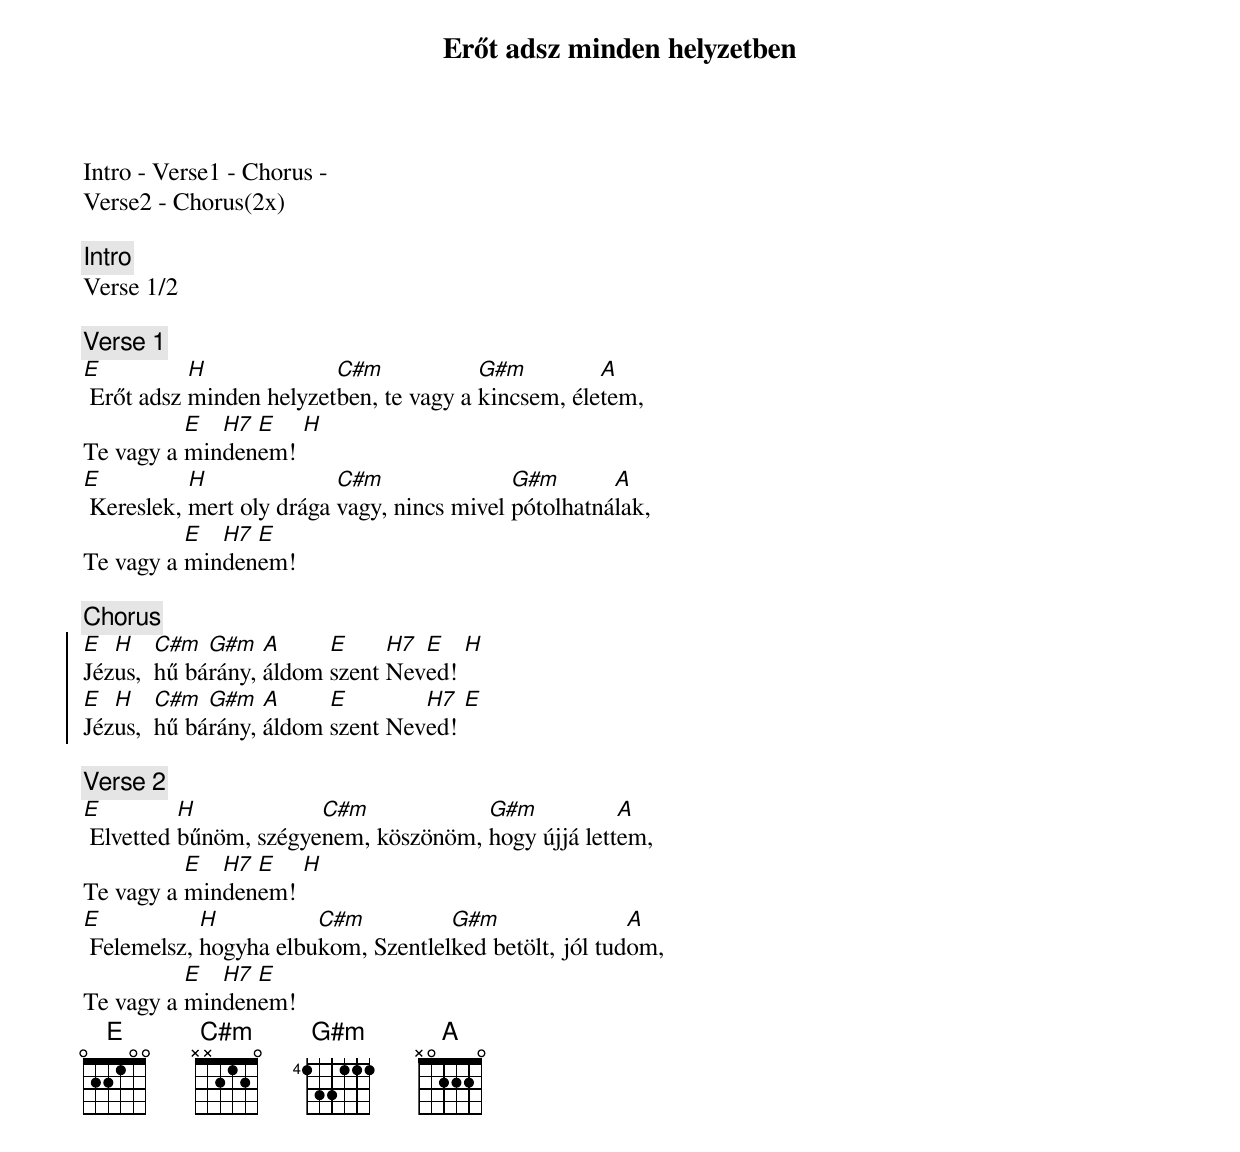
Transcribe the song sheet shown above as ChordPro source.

{title: Erőt adsz minden helyzetben}
{subtitle: }

Intro - Verse1 - Chorus -
Verse2 - Chorus(2x)

{c:Intro}
Verse 1/2

{c:Verse 1}
[E] Erőt adsz [H]minden helyzet[C#m]ben, te vagy a [G#m]kincsem, éle[A]tem,
Te vagy a [E]min[H7]den[E]em! [H]
[E] Kereslek, [H]mert oly drága [C#m]vagy, nincs mivel [G#m]pótolhatná[A]lak,
Te vagy a [E]min[H7]den[E]em!

{c:Chorus}
{soc}
[E]Jéz[H]us,  [C#m]hű bá[G#m]rány, [A]áldom [E]szent [H7]Nev[E]ed! [H]
[E]Jéz[H]us,  [C#m]hű bá[G#m]rány, [A]áldom [E]szent Nev[H7]ed! [E]
{eoc}

{c:Verse 2}
[E] Elvetted [H]bűnöm, szégye[C#m]nem, köszönöm, [G#m]hogy újjá lett[A]em,
Te vagy a [E]min[H7]den[E]em! [H]
[E] Felemelsz, [H]hogyha elbu[C#m]kom, Szentlel[G#m]ked betölt, jól tud[A]om,
Te vagy a [E]min[H7]den[E]em!
